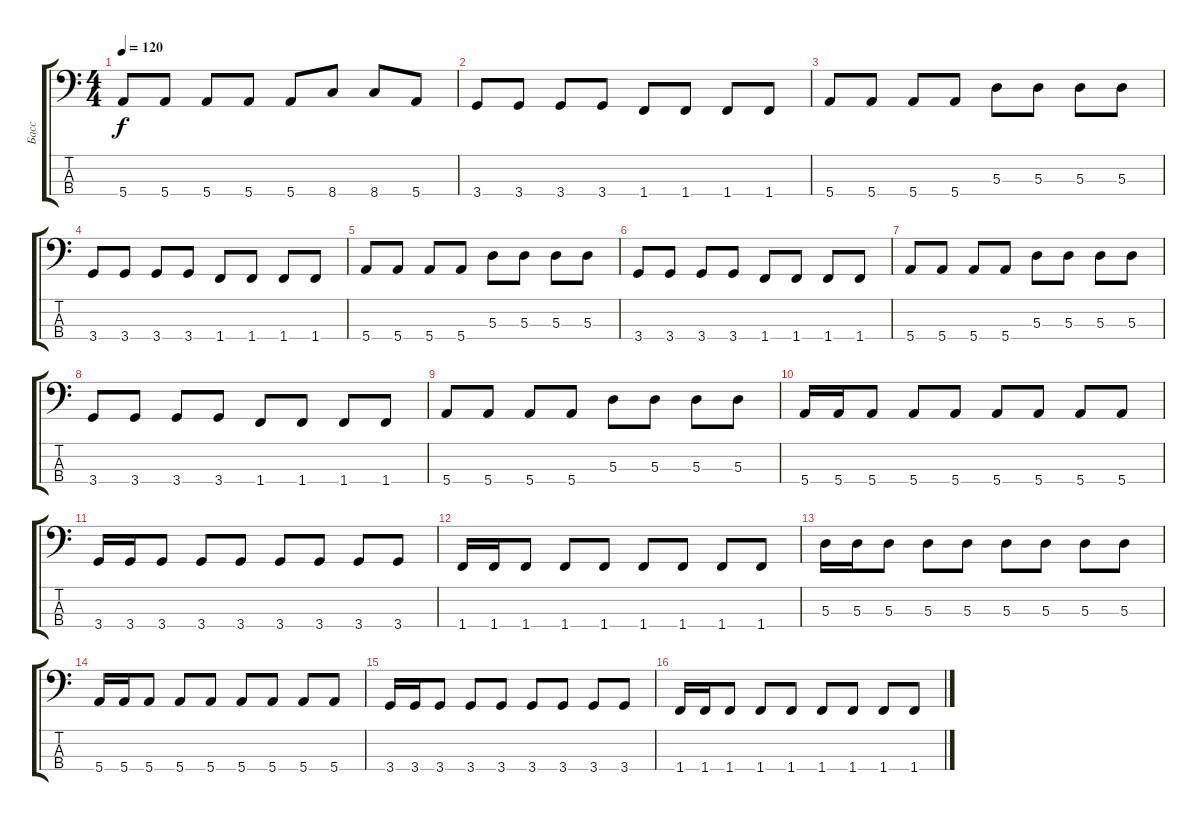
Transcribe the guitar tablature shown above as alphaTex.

\track ("Басс" "Басс") {instrument electricbasspick}
\staff {score tabs}
\tuning (G2 D2 A1 E1) {hide}
\ts (4 4)
\tempo 120
\clef f4
\ks c
5.4.8{dy f} 5.4.8 5.4.8 5.4.8 5.4.8 8.4.8 8.4.8 5.4.8 |
3.4.8 3.4.8 3.4.8 3.4.8 1.4.8 1.4.8 1.4.8 1.4.8 |
5.4.8 5.4.8 5.4.8 5.4.8 5.3.8 5.3.8 5.3.8 5.3.8 |
3.4.8 3.4.8 3.4.8 3.4.8 1.4.8 1.4.8 1.4.8 1.4.8 |
5.4.8 5.4.8 5.4.8 5.4.8 5.3.8 5.3.8 5.3.8 5.3.8 |
3.4.8 3.4.8 3.4.8 3.4.8 1.4.8 1.4.8 1.4.8 1.4.8 |
5.4.8 5.4.8 5.4.8 5.4.8 5.3.8 5.3.8 5.3.8 5.3.8 |
3.4.8 3.4.8 3.4.8 3.4.8 1.4.8 1.4.8 1.4.8 1.4.8 |
5.4.8 5.4.8 5.4.8 5.4.8 5.3.8 5.3.8 5.3.8 5.3.8 |
5.4.16 5.4.16 5.4.8 5.4.8 5.4.8 5.4.8 5.4.8 5.4.8 5.4.8 |
3.4.16 3.4.16 3.4.8 3.4.8 3.4.8 3.4.8 3.4.8 3.4.8 3.4.8 |
1.4.16 1.4.16 1.4.8 1.4.8 1.4.8 1.4.8 1.4.8 1.4.8 1.4.8 |
5.3.16 5.3.16 5.3.8 5.3.8 5.3.8 5.3.8 5.3.8 5.3.8 5.3.8 |
5.4.16 5.4.16 5.4.8 5.4.8 5.4.8 5.4.8 5.4.8 5.4.8 5.4.8 |
3.4.16 3.4.16 3.4.8 3.4.8 3.4.8 3.4.8 3.4.8 3.4.8 3.4.8 |
1.4.16 1.4.16 1.4.8 1.4.8 1.4.8 1.4.8 1.4.8 1.4.8 1.4.8
